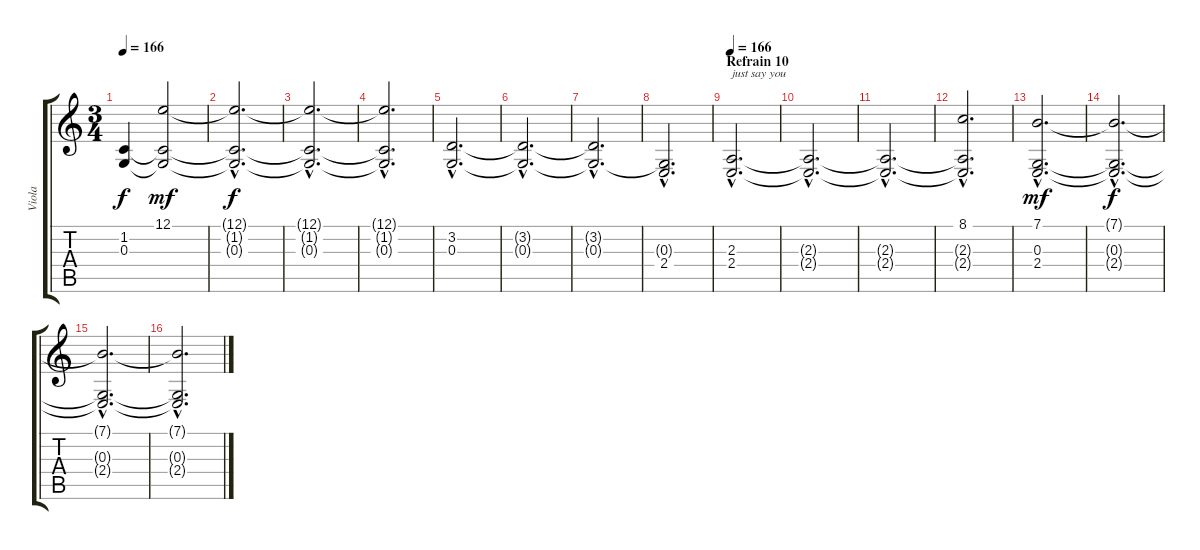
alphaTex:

\track ("Viola" "Viola") {instrument viola}
\staff {score tabs}
\tuning (E4 B3 G3 D3 A2 E2) {hide}
\ts (3 4)
\tempo 166
\clef g2
\ks c
(1.2 0.3).4{dy f} (12.1 1.2{t} 0.3{t}).2{dy mf} |
(12.1{hac t} 1.2{hac t} 0.3{hac t}).2{d dy f} |
(12.1{hac t} 1.2{hac t} 0.3{hac t}).2{d} |
(12.1{hac t} 1.2{hac t} 0.3{hac t}).2{d} |
(3.2{hac} 0.3{hac}).2{d} |
(3.2{hac t} 0.3{hac t}).2{d} |
(3.2{hac t} 0.3{hac t}).2{d} |
(0.3{hac t} 2.4{hac}).2{d} |
\section ("" "Refrain 10")
\tempo 166
(2.3{hac} 2.4{hac}).2{d txt "just say you"} |
(2.3{hac t} 2.4{hac t}).2{d} |
(2.3{hac t} 2.4{hac t}).2{d} |
(8.1{hac} 2.3{hac t} 2.4{hac t}).2{d} |
(7.1{hac} 0.3{hac} 2.4{hac}).2{d dy mf} |
(7.1{hac t} 0.3{hac t} 2.4{hac t}).2{d dy f} |
(7.1{hac t} 0.3{hac t} 2.4{hac t}).2{d} |
(7.1{hac t} 0.3{hac t} 2.4{hac t}).2{d}
